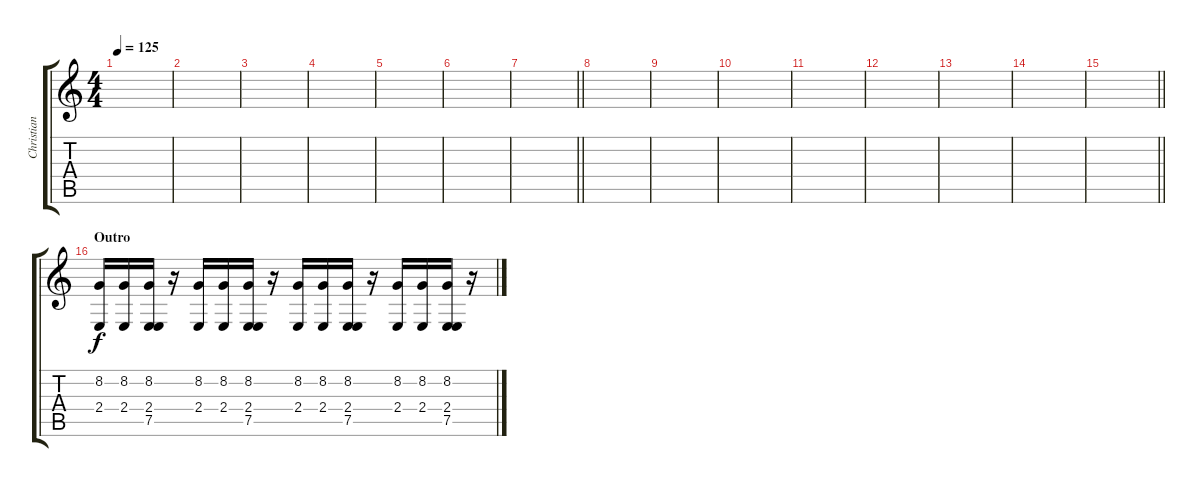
\track ("Christian L. (Keyboard)" "Christian ") {instrument pad3polysynth}
\staff {score tabs}
\tuning (E4 B3 G3 D3 A2 E2) {hide}
\ts (4 4)
\tempo 125
\clef g2
\ks c
|
|
|
|
|
|
\barLineRight lightlight
|
|
|
|
|
|
|
|
\barLineRight lightlight
|
\section ("" "Outro")
(8.2 2.4).16 (8.2 2.4).16 (8.2 2.4 7.5).16 r.16 (8.2 2.4).16 (8.2 2.4).16 (8.2 2.4 7.5).16 r.16 (8.2 2.4).16 (8.2 2.4).16 (8.2 2.4 7.5).16 r.16 (8.2 2.4).16 (8.2 2.4).16 (8.2 2.4 7.5).16 r.16
